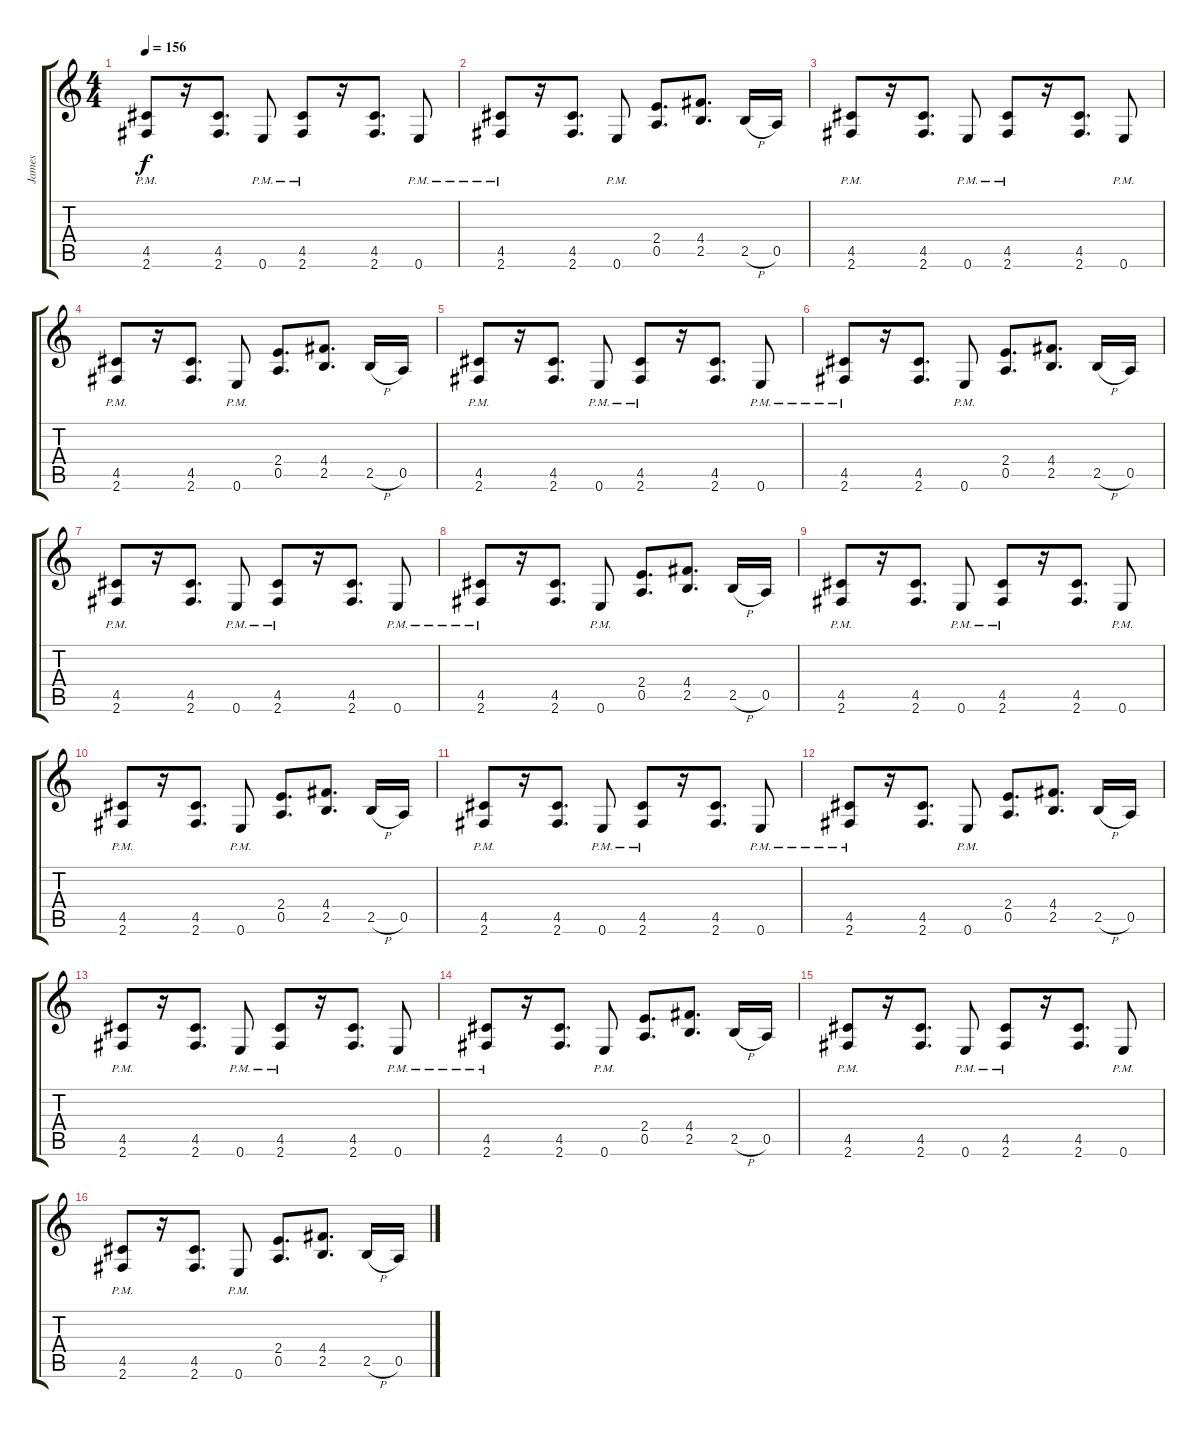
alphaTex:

\track ("James" "James") {instrument distortionguitar}
\staff {score tabs}
\tuning (E4 B3 G3 D3 A2 E2) {hide}
\ts (4 4)
\tempo 156
\clef g2
\ks c
(4.5{pm} 2.6{pm}).8{dy f} r.16 (4.5 2.6).8{d} 0.6{pm}.8 (4.5{pm} 2.6{pm}).8 r.16 (4.5 2.6).8{d} 0.6{pm}.8 |
(4.5{pm} 2.6{pm}).8 r.16 (4.5 2.6).8{d} 0.6{pm}.8 (2.4 0.5).8{d} (4.4 2.5).8{d} 2.5{h}.16 0.5.16 |
(4.5{pm} 2.6{pm}).8 r.16 (4.5 2.6).8{d} 0.6{pm}.8 (4.5{pm} 2.6{pm}).8 r.16 (4.5 2.6).8{d} 0.6{pm}.8 |
(4.5{pm} 2.6{pm}).8 r.16 (4.5 2.6).8{d} 0.6{pm}.8 (2.4 0.5).8{d} (4.4 2.5).8{d} 2.5{h}.16 0.5.16 |
(4.5{pm} 2.6{pm}).8 r.16 (4.5 2.6).8{d} 0.6{pm}.8 (4.5{pm} 2.6{pm}).8 r.16 (4.5 2.6).8{d} 0.6{pm}.8 |
(4.5{pm} 2.6{pm}).8 r.16 (4.5 2.6).8{d} 0.6{pm}.8 (2.4 0.5).8{d} (4.4 2.5).8{d} 2.5{h}.16 0.5.16 |
(4.5{pm} 2.6{pm}).8 r.16 (4.5 2.6).8{d} 0.6{pm}.8 (4.5{pm} 2.6{pm}).8 r.16 (4.5 2.6).8{d} 0.6{pm}.8 |
(4.5{pm} 2.6{pm}).8 r.16 (4.5 2.6).8{d} 0.6{pm}.8 (2.4 0.5).8{d} (4.4 2.5).8{d} 2.5{h}.16 0.5.16 |
(4.5{pm} 2.6{pm}).8 r.16 (4.5 2.6).8{d} 0.6{pm}.8 (4.5{pm} 2.6{pm}).8 r.16 (4.5 2.6).8{d} 0.6{pm}.8 |
(4.5{pm} 2.6{pm}).8 r.16 (4.5 2.6).8{d} 0.6{pm}.8 (2.4 0.5).8{d} (4.4 2.5).8{d} 2.5{h}.16 0.5.16 |
(4.5{pm} 2.6{pm}).8 r.16 (4.5 2.6).8{d} 0.6{pm}.8 (4.5{pm} 2.6{pm}).8 r.16 (4.5 2.6).8{d} 0.6{pm}.8 |
(4.5{pm} 2.6{pm}).8 r.16 (4.5 2.6).8{d} 0.6{pm}.8 (2.4 0.5).8{d} (4.4 2.5).8{d} 2.5{h}.16 0.5.16 |
(4.5{pm} 2.6{pm}).8 r.16 (4.5 2.6).8{d} 0.6{pm}.8 (4.5{pm} 2.6{pm}).8 r.16 (4.5 2.6).8{d} 0.6{pm}.8 |
(4.5{pm} 2.6{pm}).8 r.16 (4.5 2.6).8{d} 0.6{pm}.8 (2.4 0.5).8{d} (4.4 2.5).8{d} 2.5{h}.16 0.5.16 |
(4.5{pm} 2.6{pm}).8 r.16 (4.5 2.6).8{d} 0.6{pm}.8 (4.5{pm} 2.6{pm}).8 r.16 (4.5 2.6).8{d} 0.6{pm}.8 |
(4.5{pm} 2.6{pm}).8 r.16 (4.5 2.6).8{d} 0.6{pm}.8 (2.4 0.5).8{d} (4.4 2.5).8{d} 2.5{h}.16 0.5.16
